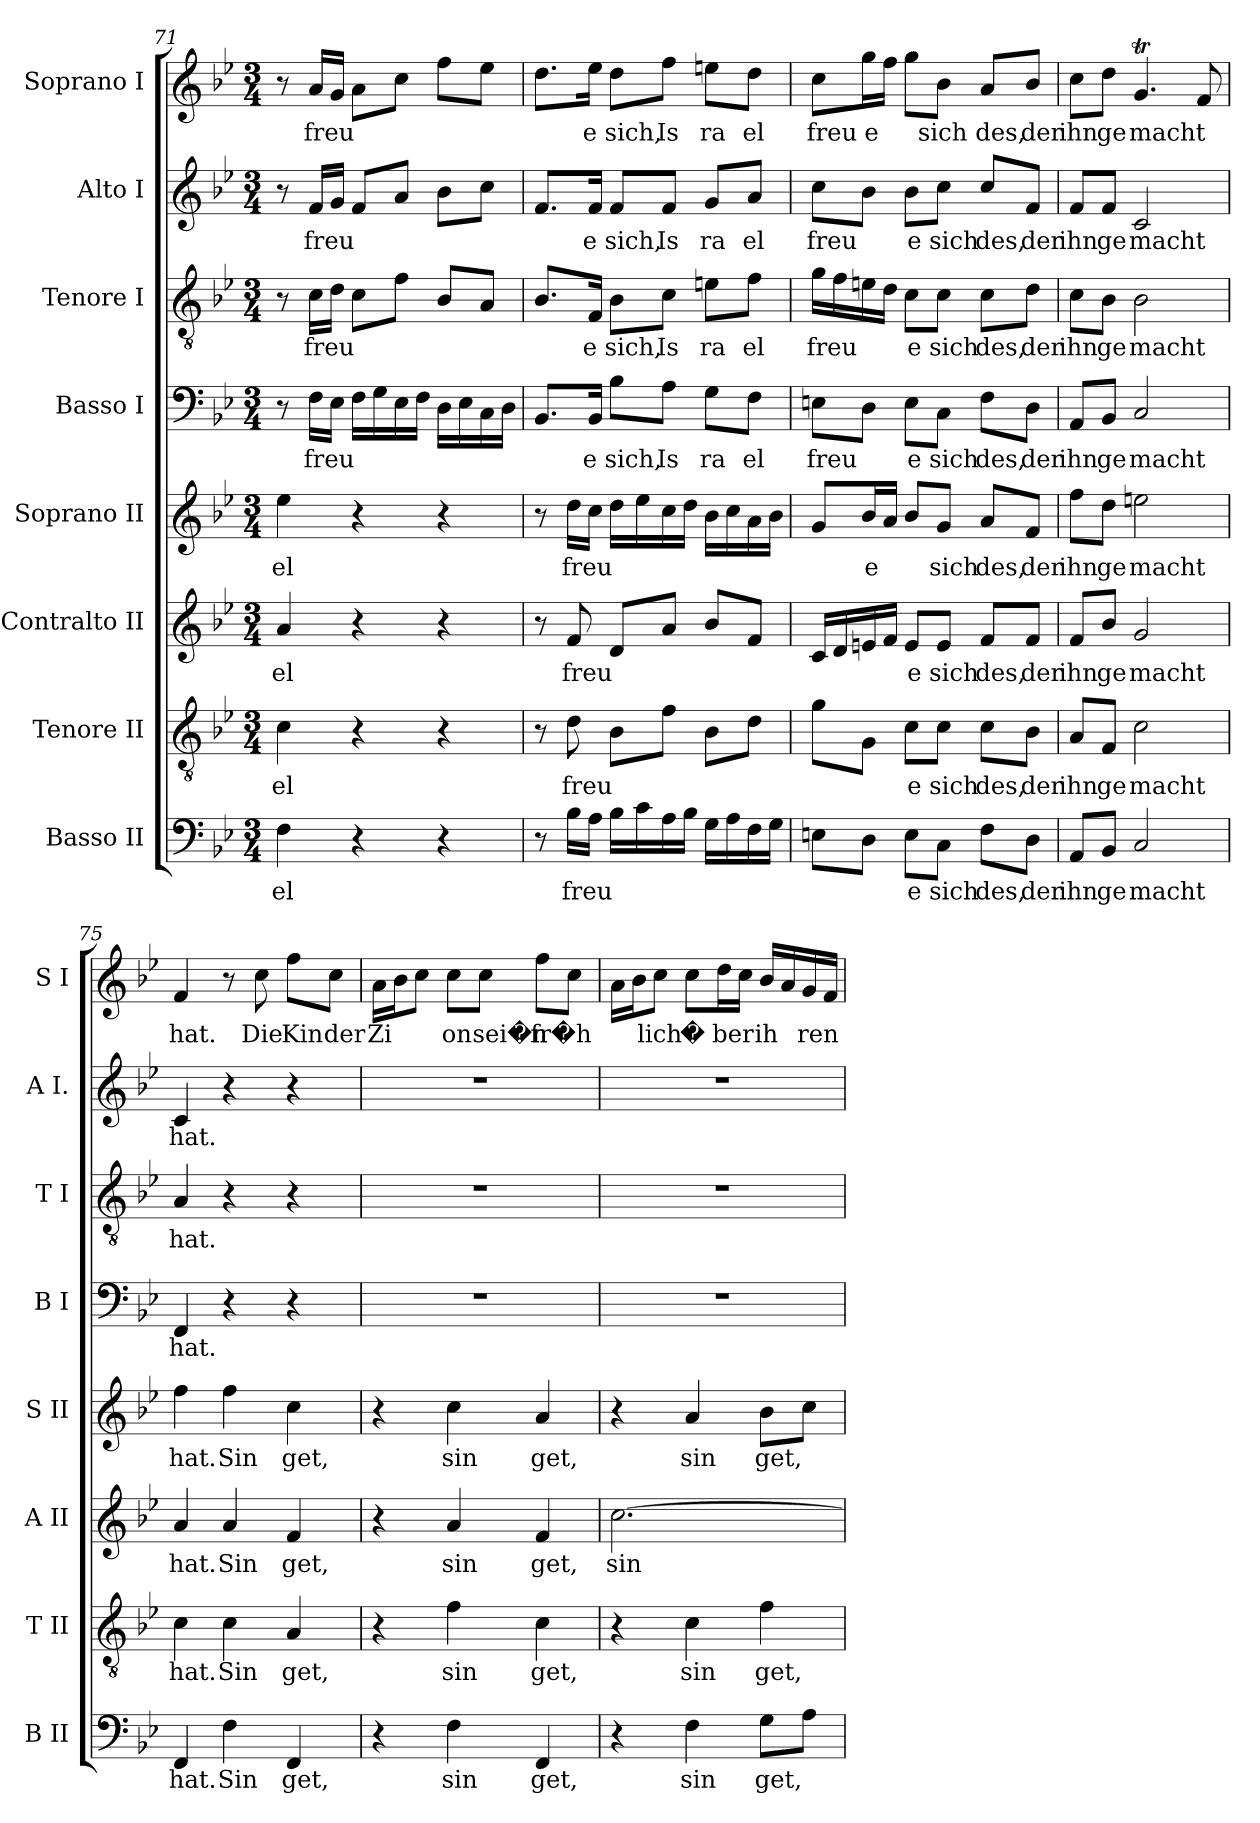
**kern	**text	**kern	**text	**kern	**text	**kern	**text	**kern	**text	**kern	**text	**kern	**text	**kern	**text
*part8	*part8	*part7	*part7	*part6	*part6	*part5	*part5	*part4	*part4	*part3	*part3	*part2	*part2	*part1	*part1
*staff8	*staff8	*staff7	*staff7	*staff6	*staff6	*staff5	*staff5	*staff4	*staff4	*staff3	*staff3	*staff2	*staff2	*staff1	*staff1
*I"Basso II	*	*I"Tenore II	*	*I"Contralto II	*	*I"Soprano II	*	*I"Basso I	*	*I"Tenore I	*	*I"Alto I	*	*I"Soprano I	*
*I'B II	*	*I'T II	*	*I'A II	*	*I'S II	*	*I'B I	*	*I'T I	*	*I'A I.	*	*I'S I	*
!!LO:PB:g=z
*clefF4	*	*clefGv2	*	*clefG2	*	*clefG2	*	*clefF4	*	*clefGv2	*	*clefG2	*	*clefG2	*
*k[b-e-]	*	*k[b-e-]	*	*k[b-e-]	*	*k[b-e-]	*	*k[b-e-]	*	*k[b-e-]	*	*k[b-e-]	*	*k[b-e-]	*
*M3/4	*	*M3/4	*	*M3/4	*	*M3/4	*	*M3/4	*	*M3/4	*	*M3/4	*	*M3/4	*
=71	=71	=71	=71	=71	=71	=71	=71	=71	=71	=71	=71	=71	=71	=71	=71
!	!LO:LY:b	!	!LO:LY:b	!	!LO:LY:b	!	!LO:LY:b	!	!	!	!	!	!	!	!
4F\	el	4c\	el	4a/	el	4ee-\	el	8r	.	8r	.	8r	.	8r	.
!	!	!	!	!	!	!	!	!	!LO:LY:b	!	!LO:LY:b	!	!LO:LY:b	!	!LO:LY:b
.	.	.	.	.	.	.	.	16F\LL	freu	16c\LL	freu	16f/LL	freu	16a/LL	freu
.	.	.	.	.	.	.	.	16E-\JJ	.	16d\JJ	.	16g/JJ	.	16g/JJ	.
4r	.	4r	.	4r	.	4r	.	16F\LL	.	8c\L	.	8f/L	.	8a\L	.
.	.	.	.	.	.	.	.	16G\	.	.	.	.	.	.	.
.	.	.	.	.	.	.	.	16E-\	.	8f\J	.	8a/J	.	8cc\J	.
.	.	.	.	.	.	.	.	16F\JJ	.	.	.	.	.	.	.
4r	.	4r	.	4r	.	4r	.	16D\LL	.	8B-/L	.	8b-\L	.	8ff\L	.
.	.	.	.	.	.	.	.	16E-\	.	.	.	.	.	.	.
.	.	.	.	.	.	.	.	16C\	.	8A/J	.	8cc\J	.	8ee-\J	.
.	.	.	.	.	.	.	.	16D\JJ	.	.	.	.	.	.	.
=72	=72	=72	=72	=72	=72	=72	=72	=72	=72	=72	=72	=72	=72	=72	=72
8r	.	8r	.	8r	.	8r	.	8.BB-/L	.	8.B-/L	.	8.f/L	.	8.dd\L	.
!	!LO:LY:b	!	!LO:LY:b	!	!LO:LY:b	!	!LO:LY:b	!	!	!	!	!	!	!	!
16B-\LL	freu	8d\	freu	8f/	freu	16dd\LL	freu	.	.	.	.	.	.	.	.
!	!	!	!	!	!	!	!	!	!LO:LY:b	!	!LO:LY:b	!	!LO:LY:b	!	!LO:LY:b
16A\JJ	.	.	.	.	.	16cc\JJ	.	16BB-/Jk	e	16F/Jk	e	16f/Jk	e	16ee-\Jk	e
!	!	!	!	!	!	!	!	!	!LO:LY:b	!	!LO:LY:b	!	!LO:LY:b	!	!LO:LY:b
16B-\LL	.	8B-\L	.	8d/L	.	16dd\LL	.	8B-\L	sich,	8B-\L	sich,	8f/L	sich,	8dd\L	sich,
16c\	.	.	.	.	.	16ee-\	.	.	.	.	.	.	.	.	.
!	!	!	!	!	!	!	!	!	!LO:LY:b	!	!LO:LY:b	!	!LO:LY:b	!	!LO:LY:b
16A\	.	8f\J	.	8a/J	.	16cc\	.	8A\J	Is	8c\J	Is	8f/J	Is	8ff\J	Is
16B-\JJ	.	.	.	.	.	16dd\JJ	.	.	.	.	.	.	.	.	.
!	!	!	!	!	!	!	!	!	!LO:LY:b	!	!LO:LY:b	!	!LO:LY:b	!	!LO:LY:b
16G\LL	.	8B-\L	.	8b-/L	.	16b-\LL	.	8G\L	ra	8en\L	ra	8g/L	ra	8een\L	ra
16A\	.	.	.	.	.	16cc\	.	.	.	.	.	.	.	.	.
!	!	!	!	!	!	!	!	!	!LO:LY:b	!	!LO:LY:b	!	!LO:LY:b	!	!LO:LY:b
16F\	.	8d\J	.	8f/J	.	16a\	.	8F\J	el	8f\J	el	8a/J	el	8dd\J	el
16G\JJ	.	.	.	.	.	16b-\JJ	.	.	.	.	.	.	.	.	.
=73	=73	=73	=73	=73	=73	=73	=73	=73	=73	=73	=73	=73	=73	=73	=73
!	!	!	!	!	!	!	!LO:LY:b	!	!LO:LY:b	!	!LO:LY:b	!	!LO:LY:b	!	!LO:LY:b
8En\L	.	8g\L	.	16c/LL	.	8g/L	_	8En\L	freu	16g\LL	freu	8cc\L	freu	8cc\L	freu
.	.	.	.	16d/	.	.	.	.	.	16f\	.	.	.	.	.
!	!	!	!	!	!	!	!LO:LY:b	!	!	!	!	!	!	!	!LO:LY:b
8D\J	.	8G\J	.	16en/	.	16b-/L	e	8D\J	.	16en\	.	8b-\J	.	16gg\L	e
.	.	.	.	16f/JJ	.	16a/JJ	.	.	.	16d\JJ	.	.	.	16ff\JJ	.
!	!LO:LY:b	!	!LO:LY:b	!	!LO:LY:b	!	!	!	!LO:LY:b	!	!LO:LY:b	!	!LO:LY:b	!	!
8E\L	e	8c\L	e	8e/L	e	8b-/L	.	8E\L	e	8c\L	e	8b-\L	e	8gg\L	.
!	!LO:LY:b	!	!LO:LY:b	!	!LO:LY:b	!	!LO:LY:b	!	!LO:LY:b	!	!LO:LY:b	!	!LO:LY:b	!	!LO:LY:b
8C\J	sich	8c\J	sich	8e/J	sich	8g/J	sich	8C\J	sich	8c\J	sich	8cc\J	sich	8b-\J	sich
!	!LO:LY:b	!	!LO:LY:b	!	!LO:LY:b	!	!LO:LY:b	!	!LO:LY:b	!	!LO:LY:b	!	!LO:LY:b	!	!LO:LY:b
8F\L	des,	8c\L	des,	8f/L	des,	8a/L	des,	8F\L	des,	8c\L	des,	8cc/L	des,	8a/L	des,
!	!LO:LY:b	!	!LO:LY:b	!	!LO:LY:b	!	!LO:LY:b	!	!LO:LY:b	!	!LO:LY:b	!	!LO:LY:b	!	!LO:LY:b
8D\J	der	8B-\J	der	8f/J	der	8f/J	der	8D\J	der	8d\J	der	8f/J	der	8b-/J	der
=74	=74	=74	=74	=74	=74	=74	=74	=74	=74	=74	=74	=74	=74	=74	=74
!	!LO:LY:b	!	!LO:LY:b	!	!LO:LY:b	!	!LO:LY:b	!	!LO:LY:b	!	!LO:LY:b	!	!LO:LY:b	!	!LO:LY:b
8AA/L	ihn	8A/L	ihn	8f/L	ihn	8ff\L	ihn	8AA/L	ihn	8c\L	ihn	8f/L	ihn	8cc\L	ihn
!	!LO:LY:b	!	!LO:LY:b	!	!LO:LY:b	!	!LO:LY:b	!	!LO:LY:b	!	!LO:LY:b	!	!LO:LY:b	!	!LO:LY:b
8BB-/J	ge	8F/J	ge	8b-/J	ge	8dd\J	ge	8BB-/J	ge	8B-\J	ge	8f/J	ge	8dd\J	ge
!	!LO:LY:b	!	!LO:LY:b	!	!LO:LY:b	!	!LO:LY:b	!	!LO:LY:b	!	!LO:LY:b	!	!LO:LY:b	!	!LO:LY:b
2C/	macht	2c\	macht	2g/	macht	2een\	macht	2C/	macht	2B-\	macht	2c/	macht	4.gT/	macht
.	.	.	.	.	.	.	.	.	.	.	.	.	.	8f/	.
!!LO:PB:g=z
=75	=75	=75	=75	=75	=75	=75	=75	=75	=75	=75	=75	=75	=75	=75	=75
!	!LO:LY:b	!	!LO:LY:b	!	!LO:LY:b	!	!LO:LY:b	!	!LO:LY:b	!	!LO:LY:b	!	!LO:LY:b	!	!LO:LY:b
4FF/	hat.	4c\	hat.	4a/	hat.	4ff\	hat.	4FF/	hat.	4A/	hat.	4c/	hat.	4f/	hat.
!	!LO:LY:b	!	!LO:LY:b	!	!LO:LY:b	!	!LO:LY:b	!	!	!	!	!	!	!	!
4F\	Sin	4c\	Sin	4a/	Sin	4ff\	Sin	4r	.	4r	.	4r	.	8r	.
!	!	!	!	!	!	!	!	!	!	!	!	!	!	!	!LO:LY:b
.	.	.	.	.	.	.	.	.	.	.	.	.	.	8cc\	Die
!	!LO:LY:b	!	!LO:LY:b	!	!LO:LY:b	!	!LO:LY:b	!	!	!	!	!	!	!	!LO:LY:b
4FF/	get,	4A/	get,	4f/	get,	4cc\	get,	4r	.	4r	.	4r	.	8ff\L	Kin
!	!	!	!	!	!	!	!	!	!	!	!	!	!	!	!LO:LY:b
.	.	.	.	.	.	.	.	.	.	.	.	.	.	8cc\J	der
=76	=76	=76	=76	=76	=76	=76	=76	=76	=76	=76	=76	=76	=76	=76	=76
!	!	!	!	!	!	!	!	!	!	!	!	!	!	!	!LO:LY:b
4r	.	4r	.	4r	.	4r	.	2.r	.	2.r	.	2.r	.	16a\LL	Zi
.	.	.	.	.	.	.	.	.	.	.	.	.	.	16b-\J	.
.	.	.	.	.	.	.	.	.	.	.	.	.	.	8cc\J	.
!	!LO:LY:b	!	!LO:LY:b	!	!LO:LY:b	!	!LO:LY:b	!	!	!	!	!	!	!	!LO:LY:b
4F\	sin	4f\	sin	4a/	sin	4cc\	sin	.	.	.	.	.	.	8cc\L	on
!	!	!	!	!	!	!	!	!	!	!	!	!	!	!	!LO:LY:b
.	.	.	.	.	.	.	.	.	.	.	.	.	.	8cc\J	sei�n
!	!LO:LY:b	!	!LO:LY:b	!	!LO:LY:b	!	!LO:LY:b	!	!	!	!	!	!	!	!LO:LY:b
4FF/	get,	4c\	get,	4f/	get,	4a/	get,	.	.	.	.	.	.	8ff\L	fr�h
.	.	.	.	.	.	.	.	.	.	.	.	.	.	8cc\J	.
=77	=77	=77	=77	=77	=77	=77	=77	=77	=77	=77	=77	=77	=77	=77	=77
!	!	!	!	!	!LO:LY:b	!	!	!	!	!	!	!	!	!	!
4r	.	4r	.	[2.cc\	sin	4r	.	2.r	.	2.r	.	2.r	.	16a\LL	.
.	.	.	.	.	.	.	.	.	.	.	.	.	.	16b-\J	.
!	!	!	!	!	!	!	!	!	!	!	!	!	!	!	!LO:LY:b
.	.	.	.	.	.	.	.	.	.	.	.	.	.	8cc\J	lich
!	!LO:LY:b	!	!LO:LY:b	!	!	!	!LO:LY:b	!	!	!	!	!	!	!	!LO:LY:b
4F\	sin	4c\	sin	.	.	4a/	sin	.	.	.	.	.	.	8cc\L	�
!	!	!	!	!	!	!	!	!	!	!	!	!	!	!	!LO:LY:b
.	.	.	.	.	.	.	.	.	.	.	.	.	.	16dd\L	ber
.	.	.	.	.	.	.	.	.	.	.	.	.	.	16cc\JJ	.
!	!LO:LY:b	!	!LO:LY:b	!	!	!	!LO:LY:b	!	!	!	!	!	!	!	!LO:LY:b
8G\L	get,	4f\	get,	.	.	8b-\L	get,	.	.	.	.	.	.	16b-/LL	ih
.	.	.	.	.	.	.	.	.	.	.	.	.	.	16a/	.
!	!	!	!	!	!	!	!	!	!	!	!	!	!	!	!LO:LY:b
8A\J	.	.	.	.	.	8cc\J	.	.	.	.	.	.	.	16g/	ren
.	.	.	.	.	.	.	.	.	.	.	.	.	.	16f/JJ	.
=	=	=	=	=	=	=	=	=	=	=	=	=	=	=	=
*-	*-	*-	*-	*-	*-	*-	*-	*-	*-	*-	*-	*-	*-	*-	*-
